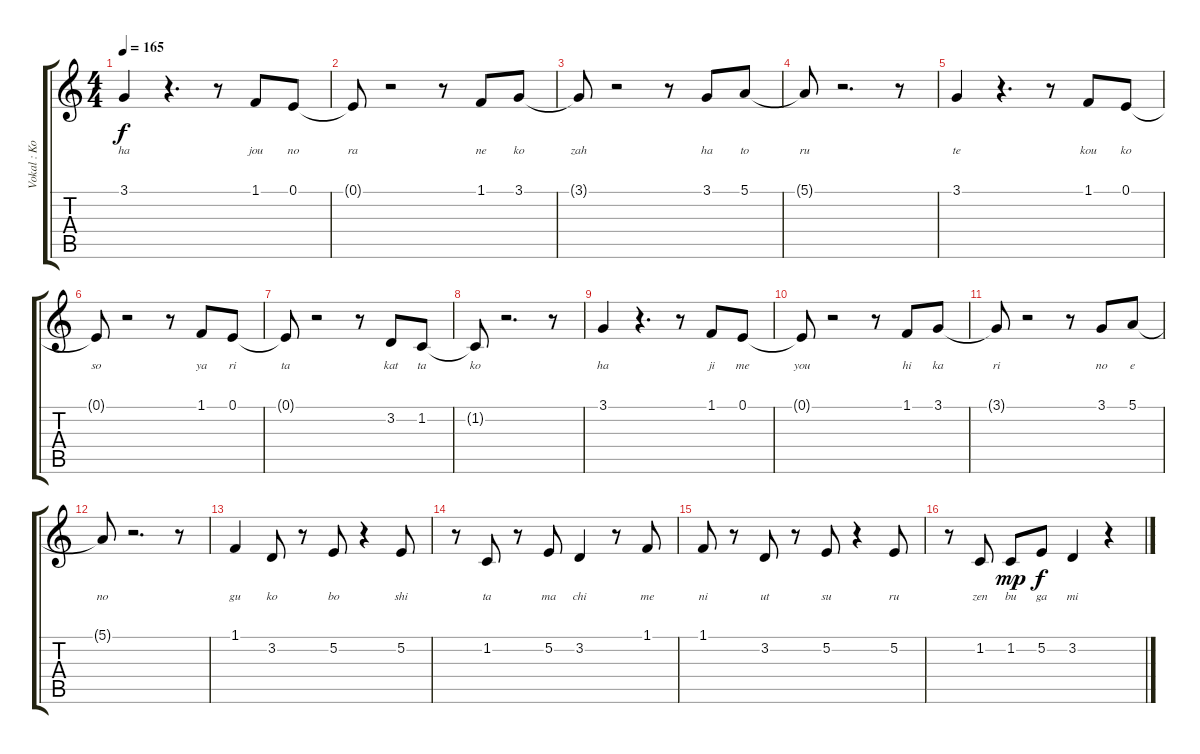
\track ("Vokal : Kotobuki Tsumugi - Chan" "Vokal : Ko") {instrument flute}
\staff {score tabs}
\tuning (E4 B3 G3 D3 A2 E2) {hide}
\ts (4 4)
\tempo 165
\clef g2
\ks c
3.1.4{lyrics (0 "ha") lyrics (1 "") lyrics (2 "") lyrics (3 "") lyrics (4 "") dy f} r.4{d} r.8 1.1.8{lyrics (0 "jou") lyrics (1 "") lyrics (2 "") lyrics (3 "") lyrics (4 "")} 0.1.8{lyrics (0 "no") lyrics (1 "") lyrics (2 "") lyrics (3 "") lyrics (4 "")} |
0.1{t}.8{lyrics (0 "ra") lyrics (1 "") lyrics (2 "") lyrics (3 "") lyrics (4 "")} r.2 r.8 1.1.8{lyrics (0 "ne") lyrics (1 "") lyrics (2 "") lyrics (3 "") lyrics (4 "")} 3.1.8{lyrics (0 "ko") lyrics (1 "") lyrics (2 "") lyrics (3 "") lyrics (4 "")} |
3.1{t}.8{lyrics (0 "zah") lyrics (1 "") lyrics (2 "") lyrics (3 "") lyrics (4 "")} r.2 r.8 3.1.8{lyrics (0 "ha") lyrics (1 "") lyrics (2 "") lyrics (3 "") lyrics (4 "")} 5.1.8{lyrics (0 "to") lyrics (1 "") lyrics (2 "") lyrics (3 "") lyrics (4 "")} |
5.1{t}.8{lyrics (0 "ru") lyrics (1 "") lyrics (2 "") lyrics (3 "") lyrics (4 "")} r.2{d} r.8 |
3.1.4{lyrics (0 "te") lyrics (1 "") lyrics (2 "") lyrics (3 "") lyrics (4 "")} r.4{d} r.8 1.1.8{lyrics (0 "kou") lyrics (1 "") lyrics (2 "") lyrics (3 "") lyrics (4 "")} 0.1.8{lyrics (0 "ko") lyrics (1 "") lyrics (2 "") lyrics (3 "") lyrics (4 "")} |
0.1{t}.8{lyrics (0 "so") lyrics (1 "") lyrics (2 "") lyrics (3 "") lyrics (4 "")} r.2 r.8 1.1.8{lyrics (0 "ya") lyrics (1 "") lyrics (2 "") lyrics (3 "") lyrics (4 "")} 0.1.8{lyrics (0 "ri") lyrics (1 "") lyrics (2 "") lyrics (3 "") lyrics (4 "")} |
0.1{t}.8{lyrics (0 "ta") lyrics (1 "") lyrics (2 "") lyrics (3 "") lyrics (4 "")} r.2 r.8 3.2.8{lyrics (0 "kat") lyrics (1 "") lyrics (2 "") lyrics (3 "") lyrics (4 "")} 1.2.8{lyrics (0 "ta") lyrics (1 "") lyrics (2 "") lyrics (3 "") lyrics (4 "")} |
1.2{t}.8{lyrics (0 "ko") lyrics (1 "") lyrics (2 "") lyrics (3 "") lyrics (4 "")} r.2{d} r.8 |
3.1.4{lyrics (0 "ha") lyrics (1 "") lyrics (2 "") lyrics (3 "") lyrics (4 "")} r.4{d} r.8 1.1.8{lyrics (0 "ji") lyrics (1 "") lyrics (2 "") lyrics (3 "") lyrics (4 "")} 0.1.8{lyrics (0 "me") lyrics (1 "") lyrics (2 "") lyrics (3 "") lyrics (4 "")} |
0.1{t}.8{lyrics (0 "you") lyrics (1 "") lyrics (2 "") lyrics (3 "") lyrics (4 "")} r.2 r.8 1.1.8{lyrics (0 "hi") lyrics (1 "") lyrics (2 "") lyrics (3 "") lyrics (4 "")} 3.1.8{lyrics (0 "ka") lyrics (1 "") lyrics (2 "") lyrics (3 "") lyrics (4 "")} |
3.1{t}.8{lyrics (0 "ri") lyrics (1 "") lyrics (2 "") lyrics (3 "") lyrics (4 "")} r.2 r.8 3.1.8{lyrics (0 "no") lyrics (1 "") lyrics (2 "") lyrics (3 "") lyrics (4 "")} 5.1.8{lyrics (0 "e") lyrics (1 "") lyrics (2 "") lyrics (3 "") lyrics (4 "")} |
5.1{t}.8{lyrics (0 "no") lyrics (1 "") lyrics (2 "") lyrics (3 "") lyrics (4 "")} r.2{d} r.8 |
1.1.4{lyrics (0 "gu") lyrics (1 "") lyrics (2 "") lyrics (3 "") lyrics (4 "")} 3.2.8{lyrics (0 "ko") lyrics (1 "") lyrics (2 "") lyrics (3 "") lyrics (4 "")} r.8 5.2.8{lyrics (0 "bo") lyrics (1 "") lyrics (2 "") lyrics (3 "") lyrics (4 "")} r.4 5.2.8{lyrics (0 "shi") lyrics (1 "") lyrics (2 "") lyrics (3 "") lyrics (4 "")} |
r.8 1.2.8{lyrics (0 "ta") lyrics (1 "") lyrics (2 "") lyrics (3 "") lyrics (4 "")} r.8 5.2.8{lyrics (0 "ma") lyrics (1 "") lyrics (2 "") lyrics (3 "") lyrics (4 "")} 3.2.4{lyrics (0 "chi") lyrics (1 "") lyrics (2 "") lyrics (3 "") lyrics (4 "")} r.8 1.1.8{lyrics (0 "me") lyrics (1 "") lyrics (2 "") lyrics (3 "") lyrics (4 "")} |
1.1.8{lyrics (0 "ni") lyrics (1 "") lyrics (2 "") lyrics (3 "") lyrics (4 "")} r.8 3.2.8{lyrics (0 "ut") lyrics (1 "") lyrics (2 "") lyrics (3 "") lyrics (4 "")} r.8 5.2.8{lyrics (0 "su") lyrics (1 "") lyrics (2 "") lyrics (3 "") lyrics (4 "")} r.4 5.2.8{lyrics (0 "ru") lyrics (1 "") lyrics (2 "") lyrics (3 "") lyrics (4 "")} |
r.8 1.2.8{lyrics (0 "zen") lyrics (1 "") lyrics (2 "") lyrics (3 "") lyrics (4 "")} 1.2.8{lyrics (0 "bu") lyrics (1 "") lyrics (2 "") lyrics (3 "") lyrics (4 "") dy mp} 5.2.8{lyrics (0 "ga") lyrics (1 "") lyrics (2 "") lyrics (3 "") lyrics (4 "") dy f} 3.2.4{lyrics (0 "mi") lyrics (1 "") lyrics (2 "") lyrics (3 "") lyrics (4 "")} r.4
